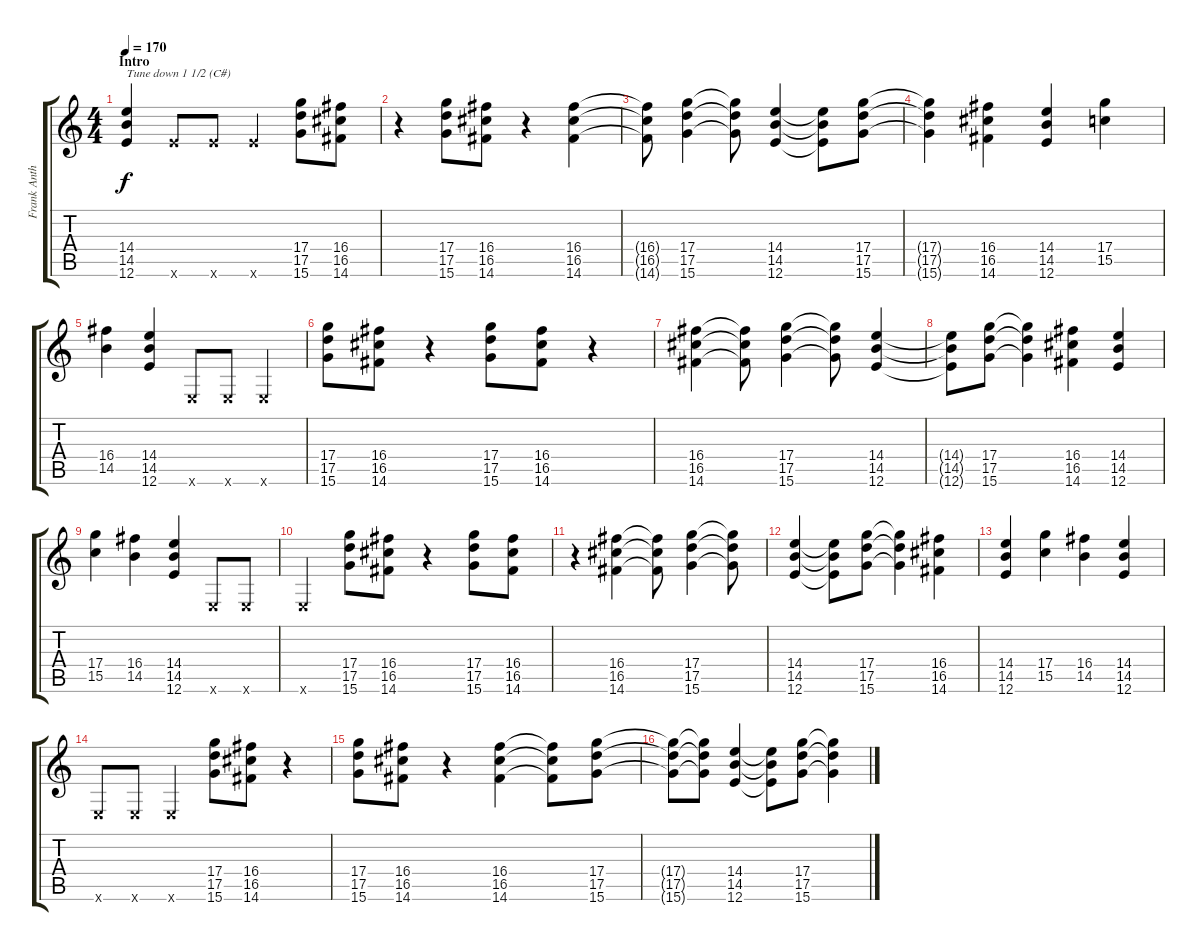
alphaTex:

\track ("Frank Anthony Iommi" "Frank Anth") {instrument overdrivenguitar}
\staff {score tabs}
\tuning (E4 B3 G3 D3 A2 E2) {hide}
\ts (4 4)
\section ("" "Intro")
\tempo 170
\clef g2
\ks c
(14.4 14.5 12.6).4{txt "Tune down 1 1/2 (C#)" dy f instrument overdrivenguitar} 12.6{x}.8 12.6{x}.8 12.6{x}.4 (17.4 17.5 15.6).8 (16.4 16.5 14.6).8 |
r.4 (17.4 17.5 15.6).8 (16.4 16.5 14.6).8 r.4 (16.4 16.5 14.6).4 |
(16.4{t} 16.5{t} 14.6{t}).8 (17.4 17.5 15.6).4 (17.4{t} 17.5{t} 15.6{t}).8 (14.4 14.5 12.6).4 (14.4{t} 14.5{t} 12.6{t}).8 (17.4 17.5 15.6).8 |
(17.4{t} 17.5{t} 15.6{t}).4 (16.4 16.5 14.6).4 (14.4 14.5 12.6).4 (17.4 15.5).4 |
(16.4 14.5).4 (14.4 14.5 12.6).4 0.6{x}.8 0.6{x}.8 0.6{x}.4 |
(17.4 17.5 15.6).8 (16.4 16.5 14.6).8 r.4 (17.4 17.5 15.6).8 (16.4 16.5 14.6).8 r.4 |
(16.4 16.5 14.6).4 (16.4{t} 16.5{t} 14.6{t}).8 (17.4 17.5 15.6).4 (17.4{t} 17.5{t} 15.6{t}).8 (14.4 14.5 12.6).4 |
(14.4{t} 14.5{t} 12.6{t}).8 (17.4 17.5 15.6).8 (17.4{t} 17.5{t} 15.6{t}).4 (16.4 16.5 14.6).4 (14.4 14.5 12.6).4 |
(17.4 15.5).4 (16.4 14.5).4 (14.4 14.5 12.6).4 0.6{x}.8 0.6{x}.8 |
0.6{x}.4 (17.4 17.5 15.6).8 (16.4 16.5 14.6).8 r.4 (17.4 17.5 15.6).8 (16.4 16.5 14.6).8 |
r.4 (16.4 16.5 14.6).4 (16.4{t} 16.5{t} 14.6{t}).8 (17.4 17.5 15.6).4 (17.4{t} 17.5{t} 15.6{t}).8 |
(14.4 14.5 12.6).4 (14.4{t} 14.5{t} 12.6{t}).8 (17.4 17.5 15.6).8 (17.4{t} 17.5{t} 15.6{t}).4 (16.4 16.5 14.6).4 |
(14.4 14.5 12.6).4 (17.4 15.5).4 (16.4 14.5).4 (14.4 14.5 12.6).4 |
0.6{x}.8 0.6{x}.8 0.6{x}.4 (17.4 17.5 15.6).8 (16.4 16.5 14.6).8 r.4 |
(17.4 17.5 15.6).8 (16.4 16.5 14.6).8 r.4 (16.4 16.5 14.6).4 (16.4{t} 16.5{t} 14.6{t}).8 (17.4 17.5 15.6).8 |
(17.4{t} 17.5{t} 15.6{t}).8 (17.4{t} 17.5{t} 15.6{t}).8 (14.4 14.5 12.6).4 (14.4{t} 14.5{t} 12.6{t}).8 (17.4 17.5 15.6).8 (17.4{t} 17.5{t} 15.6{t}).4
